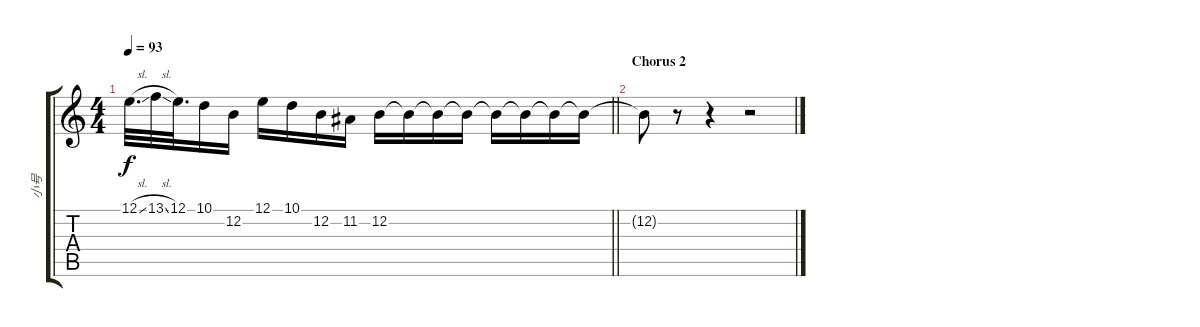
\track ("小号" "小号") {instrument trumpet}
\staff {score tabs}
\tuning (E4 B3 G3 D3 A2 E2) {hide}
\ts (4 4)
\tempo 93
\clef g2
\barLineRight lightlight
\ks c
12.1{sl}.32{d dy f} 13.1{sl}.32 12.1.32{d} 10.1.16 12.2.16 12.1.16 10.1.16 12.2.16 11.2.16 12.2.16 12.2{t}.16 12.2{t}.16 12.2{t}.16 12.2{t}.16 12.2{t}.16 12.2{t}.16 12.2{t}.16 |
\section ("" "Chorus 2")
12.2{t}.8 r.8 r.4 r.2
